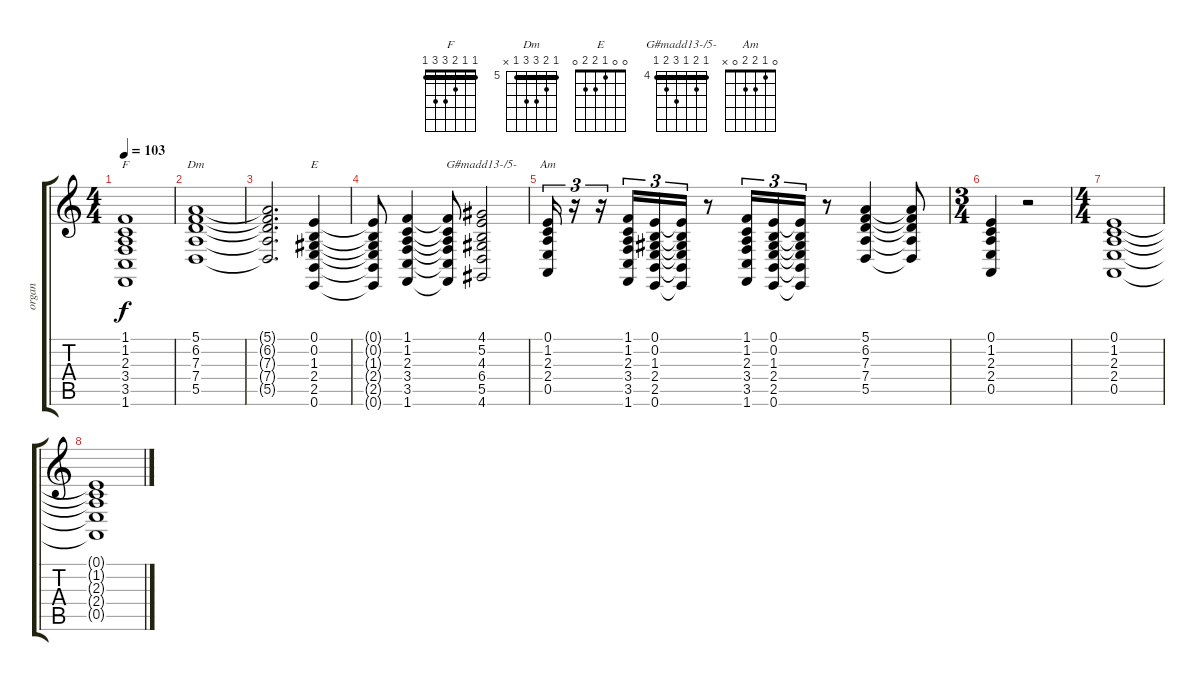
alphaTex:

\track ("organ" "organ") {instrument drawbarorgan}
\staff {score tabs}
\tuning (E4 B3 G3 D3 A2 E2) {hide}
\chord ("F" 1 1 2 3 3 1) {barre 1}
\chord ("Dm" 5 6 7 7 5 x) {firstfret 5 barre 5}
\chord ("E" 0 0 1 2 2 0)
\chord ("G#madd13-/5-" 4 5 4 6 5 4) {firstfret 4 barre 4}
\chord ("Am" 0 1 2 2 0 x)
\ts (4 4)
\tempo 103
\clef g2
\ks c
(1.1{t} 1.2{t} 2.3{t} 3.4{t} 3.5{t} 1.6{t}).1{ch "F" dy f} |
(5.1 6.2 7.3 7.4 5.5).1{ch "Dm"} |
(5.1{t} 6.2{t} 7.3{t} 7.4{t} 5.5{t}).2{d} (0.1 0.2 1.3 2.4 2.5 0.6).4{ch "E"} |
(0.1{t} 0.2{t} 1.3{t} 2.4{t} 2.5{t} 0.6{t}).8 (1.1 1.2 2.3 3.4 3.5 1.6).4 (1.1{t} 1.2{t} 2.3{t} 3.4{t} 3.5{t} 1.6{t}).8 (4.1 5.2 4.3 6.4 5.5 4.6).2{ch "G#madd13-/5-"} |
(0.1 1.2 2.3 2.4 0.5).16{tu (3 2) ch "Am"} r.16{tu (3 2)} r.16{tu (3 2)} (1.1 1.2 2.3 3.4 3.5 1.6).16{tu (3 2)} (0.1 0.2 1.3 2.4 2.5 0.6).16{tu (3 2)} (0.1{t} 0.2{t} 1.3{t} 2.4{t} 2.5{t} 0.6{t}).16{tu (3 2)} r.8 (1.1 1.2 2.3 3.4 3.5 1.6).16{tu (3 2)} (0.1 0.2 1.3 2.4 2.5 0.6).16{tu (3 2)} (0.1{t} 0.2{t} 1.3{t} 2.4{t} 2.5{t} 0.6{t}).16{tu (3 2)} r.8 (5.1 6.2 7.3 7.4 5.5).4 (5.1{t} 6.2{t} 7.3{t} 7.4{t} 5.5{t}).8 |
\ts (3 4)
(0.1 1.2 2.3 2.4 0.5).4 r.2 |
\ts (4 4)
(0.1 1.2 2.3 2.4 0.5).1 |
(0.1{t} 1.2{t} 2.3{t} 2.4{t} 0.5{t}).1
